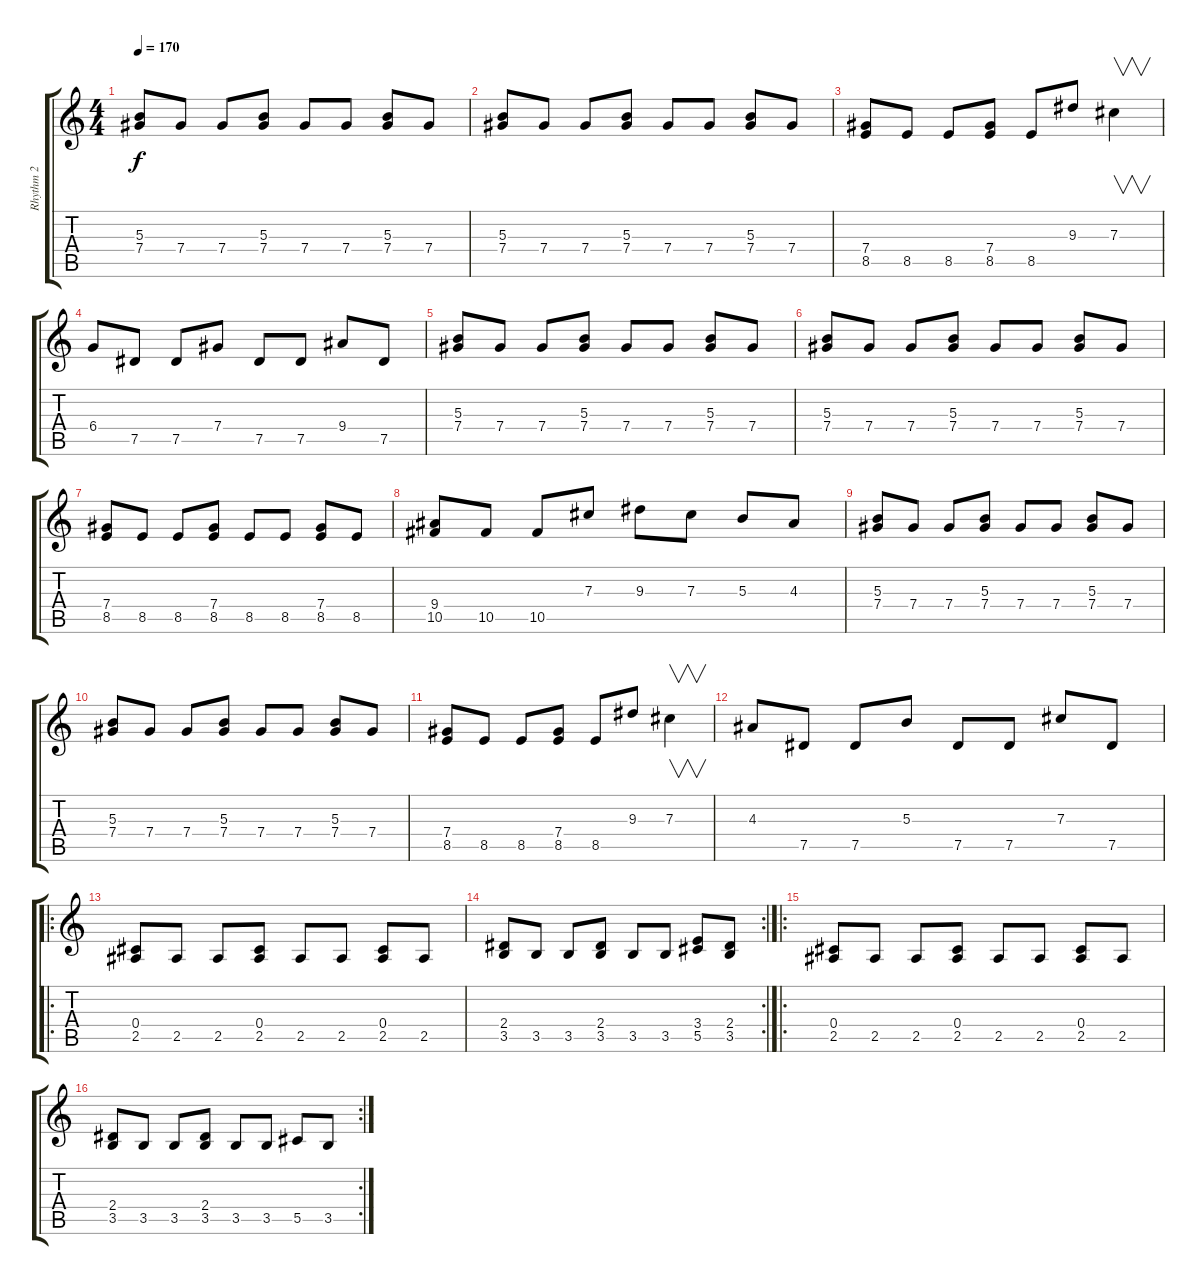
\track ("Rhythm 2" "Rhythm 2") {instrument distortionguitar}
\staff {score tabs}
\tuning (Eb4 Bb3 Gb3 Db3 Ab2 Eb2) {hide}
\ts (4 4)
\tempo 170
\clef g2
\ks c
(5.3 7.4).8{dy f} 7.4.8 7.4.8 (5.3 7.4).8 7.4.8 7.4.8 (5.3 7.4).8 7.4.8 |
(5.3 7.4).8 7.4.8 7.4.8 (5.3 7.4).8 7.4.8 7.4.8 (5.3 7.4).8 7.4.8 |
(7.4 8.5).8 8.5.8 8.5.8 (7.4 8.5).8 8.5.8 9.3.8 7.3.4{v} |
6.4.8 7.5.8 7.5.8 7.4.8 7.5.8 7.5.8 9.4.8 7.5.8 |
(5.3 7.4).8 7.4.8 7.4.8 (5.3 7.4).8 7.4.8 7.4.8 (5.3 7.4).8 7.4.8 |
(5.3 7.4).8 7.4.8 7.4.8 (5.3 7.4).8 7.4.8 7.4.8 (5.3 7.4).8 7.4.8 |
(7.4 8.5).8 8.5.8 8.5.8 (7.4 8.5).8 8.5.8 8.5.8 (7.4 8.5).8 8.5.8 |
(9.4 10.5).8 10.5.8 10.5.8 7.3.8 9.3.8 7.3.8 5.3.8 4.3.8 |
(5.3 7.4).8 7.4.8 7.4.8 (5.3 7.4).8 7.4.8 7.4.8 (5.3 7.4).8 7.4.8 |
(5.3 7.4).8 7.4.8 7.4.8 (5.3 7.4).8 7.4.8 7.4.8 (5.3 7.4).8 7.4.8 |
(7.4 8.5).8 8.5.8 8.5.8 (7.4 8.5).8 8.5.8 9.3.8 7.3.4{v} |
4.3.8 7.5.8 7.5.8 5.3.8 7.5.8 7.5.8 7.3.8 7.5.8 |
\ro
(0.4 2.5).8 2.5.8 2.5.8 (0.4 2.5).8 2.5.8 2.5.8 (0.4 2.5).8 2.5.8 |
\rc 2
(2.4 3.5).8 3.5.8 3.5.8 (2.4 3.5).8 3.5.8 3.5.8 (3.4 5.5).8 (2.4 3.5).8 |
\ro
(0.4 2.5).8 2.5.8 2.5.8 (0.4 2.5).8 2.5.8 2.5.8 (0.4 2.5).8 2.5.8 |
\rc 2
(2.4 3.5).8 3.5.8 3.5.8 (2.4 3.5).8 3.5.8 3.5.8 5.5.8 3.5.8
